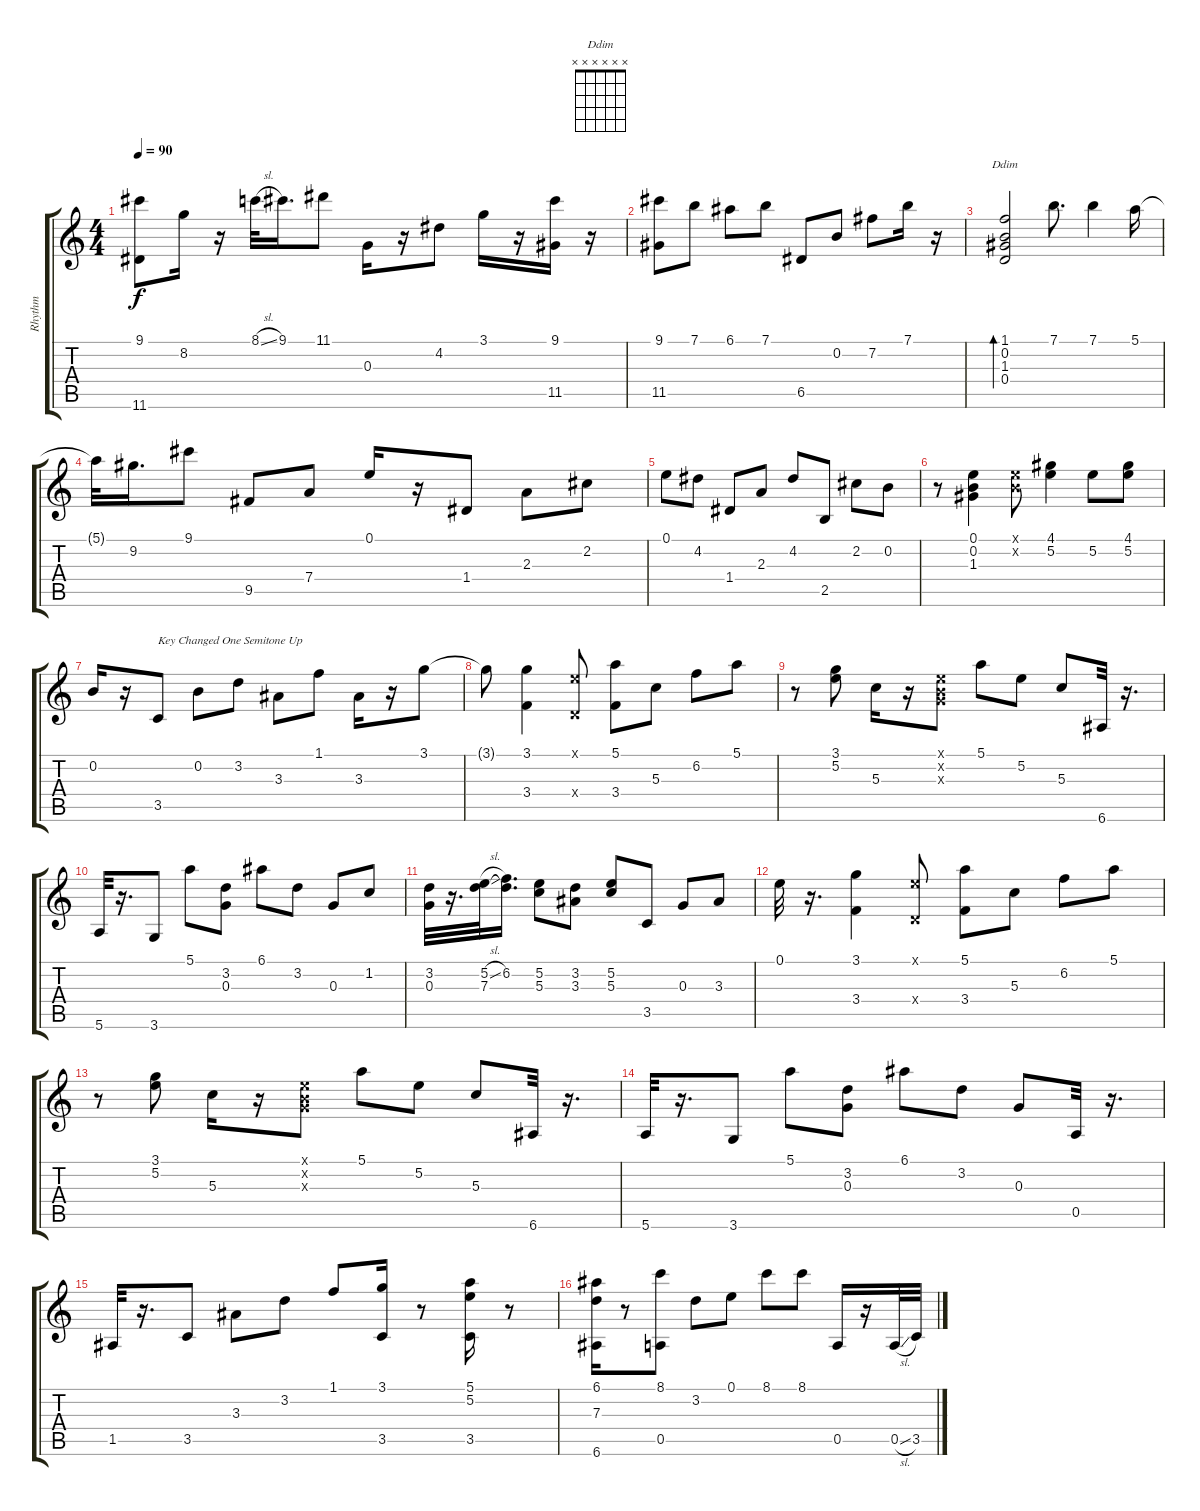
\track ("Rhythm" "Rhythm") {instrument acousticguitarsteel}
\staff {score tabs}
\tuning (E4 B3 G3 D3 A2 E2) {hide}
\chord ("Ddim" x x x x x x)
\ts (4 4)
\tempo 90
\clef g2
\ks c
(9.1 11.6).8{dy f} 8.2.16 r.16 8.1{sl}.32 9.1.16{d} 11.1.8 0.3.16 r.16 4.2.8 3.1.16 r.16 (9.1 11.5).16 r.16 |
(9.1 11.5).8 7.1.8 6.1.8 7.1.8 6.5.8 0.2.8 7.2.8 7.1.16 r.16 |
(1.1 0.2 1.3 0.4).2{bd 240 ch "Ddim"} 7.1.8{d} 7.1.4 5.1.16 |
5.1{t}.32 9.2.16{d} 9.1.8 9.5.8 7.4.8 0.1.16 r.16 1.4.8 2.3.8 2.2.8 |
0.1.8 4.2.8 1.4.8 2.3.8 4.2.8 2.5.8 2.2.8 0.2.8 |
r.8 (0.1 0.2 1.3).4 (0.1{x} 0.2{x}).8 (4.1 5.2).4 5.2.8 (4.1 5.2).8 |
0.2.16 r.16 3.5.8{txt "Key Changed One Semitone Up"} 0.2.8 3.2.8 3.3.8 1.1.8 3.3.16 r.16 3.1.8 |
3.1{t}.8 (3.1 3.4).4 (0.1{x} 0.4{x}).8 (5.1 3.4).8 5.3.8 6.2.8 5.1.8 |
r.8 (3.1 5.2).8 5.3.16 r.16 (0.1{x} 0.2{x} 0.3{x}).8 5.1.8 5.2.8 5.3.8 6.6.32 r.16{d} |
5.6.32 r.16{d} 3.6.8 5.1.8 (3.2 0.3).8 6.1.8 3.2.8 0.3.8 1.2.8 |
(3.2 0.3).32 r.16{d} (5.2{sl} 7.3).32 (6.2 7.3{t}).16{d} (5.2 5.3).8 (3.2 3.3).8 (5.2 5.3).8 3.5.8 0.3.8 3.3.8 |
0.1.32 r.16{d} (3.1 3.4).4 (0.1{x} 0.4{x}).8 (5.1 3.4).8 5.3.8 6.2.8 5.1.8 |
r.8 (3.1 5.2).8 5.3.16 r.16 (0.1{x} 0.2{x} 0.3{x}).8 5.1.8 5.2.8 5.3.8 6.6.32 r.16{d} |
5.6.32 r.16{d} 3.6.8 5.1.8 (3.2 0.3).8 6.1.8 3.2.8 0.3.8 0.5.32 r.16{d} |
1.5.32 r.16{d} 3.5.8 3.3.8 3.2.8 1.1.8 (3.1 3.5).16 r.8 (5.1 5.2 3.5).16 r.8 |
(6.1 7.3 6.6).16 r.8 (8.1 0.5).8 3.2.8 0.1.8 8.1.8 8.1.8 0.5.16 r.16 0.5{sl}.32 3.5.32
